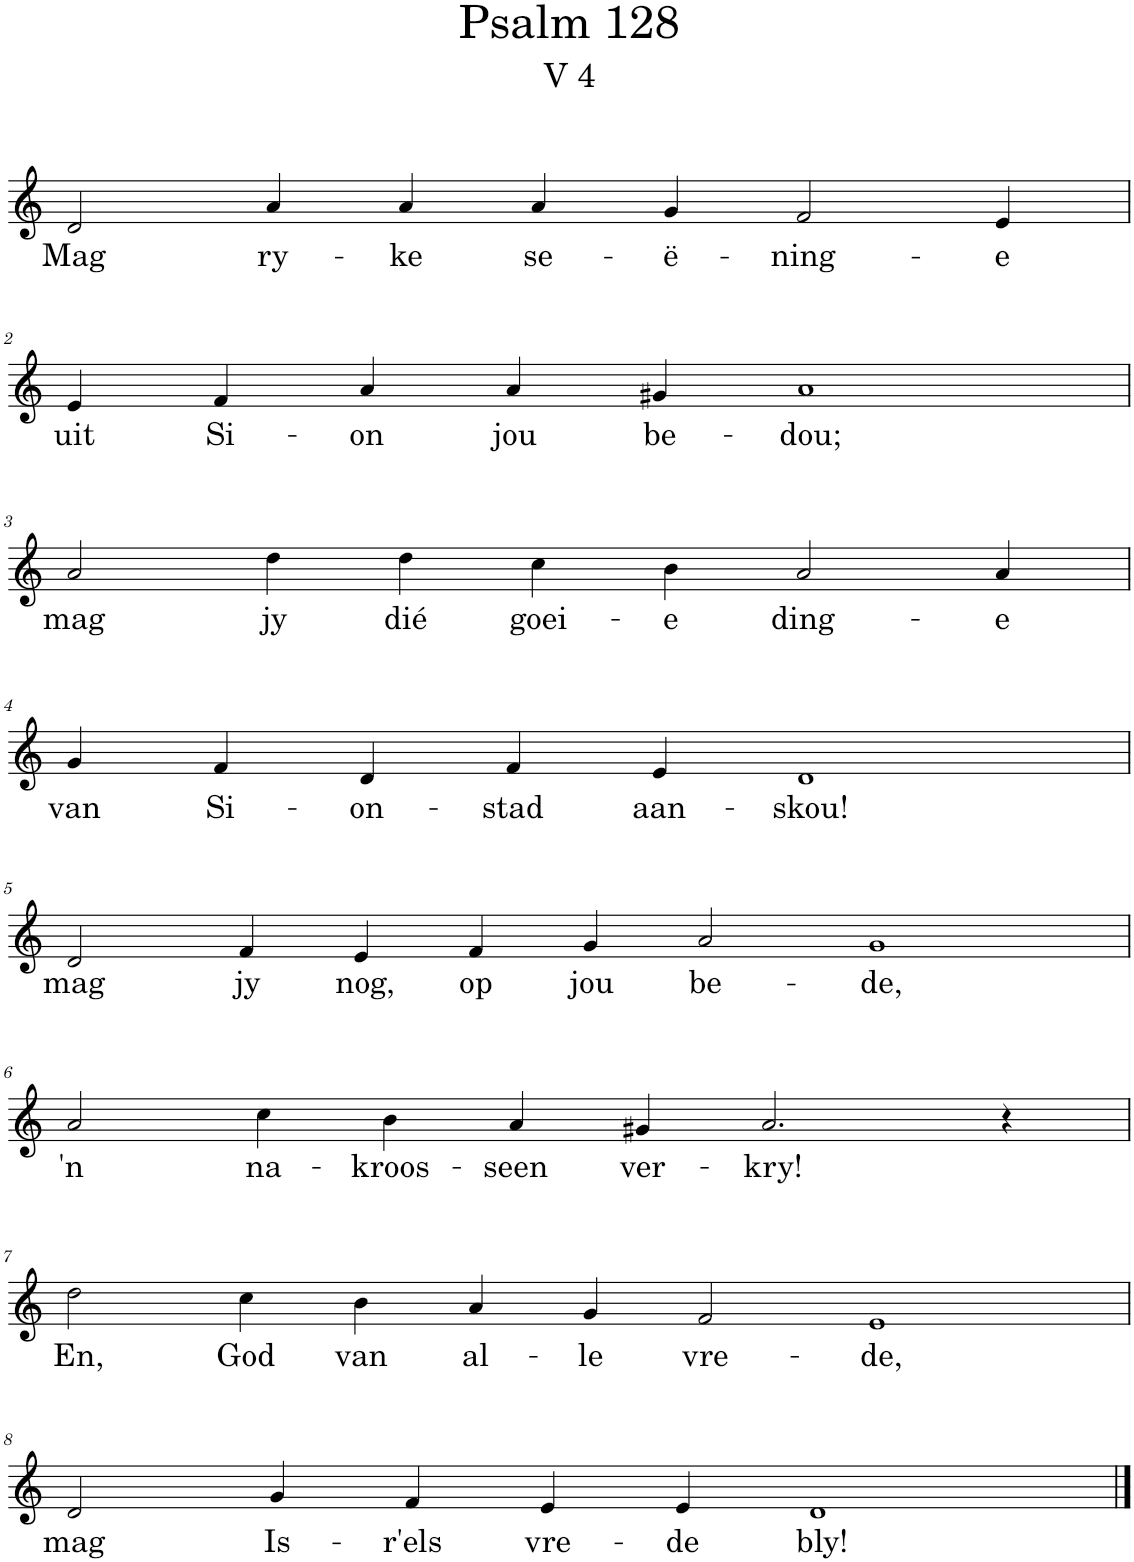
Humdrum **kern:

**kern	**text
*part1	*part1
*staff1	*staff1
*I"Pipe Organ	*
*I'Org.	*
*clefG2	*
*k[]	*
*M9/4	*
=1	=1
!	!LO:LY:b
2d/	Mag
!	!LO:LY:b
4a/	ry-
!	!LO:LY:b
4a/	-ke
!	!LO:LY:b
4a/	se-
!	!LO:LY:b
4g/	-ë-
!	!LO:LY:b
2f/	-ning-
!	!LO:LY:b
4e/	-e
!!LO:LB:g=z
=2	=2
!	!LO:LY:b
4e/	uit
!	!LO:LY:b
4f/	Si-
!	!LO:LY:b
4a/	-on
!	!LO:LY:b
4a/	jou
!	!LO:LY:b
4g#X/	be-
!	!LO:LY:b
1a	-dou;
!!LO:LB:g=z
=3	=3
!	!LO:LY:b
2a/	mag
!	!LO:LY:b
4dd\	jy
!	!LO:LY:b
4dd\	dié
!	!LO:LY:b
4cc\	goei-
!	!LO:LY:b
4b\	-e
!	!LO:LY:b
2a/	ding-
!	!LO:LY:b
4a/	-e
!!LO:LB:g=z
=4	=4
!	!LO:LY:b
4g/	van
!	!LO:LY:b
4f/	Si-
!	!LO:LY:b
4d/	-on-
!	!LO:LY:b
4f/	-stad
!	!LO:LY:b
4e/	aan-
!	!LO:LY:b
1d	-skou!
!!LO:LB:g=z
=5	=5
*M12/4	*
!	!LO:LY:b
2d/	mag
!	!LO:LY:b
4f/	jy
!	!LO:LY:b
4e/	nog,
!	!LO:LY:b
4f/	op
!	!LO:LY:b
4g/	jou
!	!LO:LY:b
2a/	be-
!	!LO:LY:b
1g	-de,
!!LO:LB:g=z
=6	=6
*M10/4	*
!	!LO:LY:b
2a/	'n
!	!LO:LY:b
4cc\	na-
!	!LO:LY:b
4b\	-kroos-
!	!LO:LY:b
4a/	-seen
!	!LO:LY:b
4g#X/	ver-
!	!LO:LY:b
2.a/	-kry!
4r	.
!!LO:LB:g=z
=7	=7
*M12/4	*
!	!LO:LY:b
2dd\	En,
!	!LO:LY:b
4cc\	God
!	!LO:LY:b
4b\	van
!	!LO:LY:b
4a/	al-
!	!LO:LY:b
4g/	-le
!	!LO:LY:b
2f/	vre-
!	!LO:LY:b
1e	-de,
!!LO:LB:g=z
=8	=8
*M10/4	*
!	!LO:LY:b
2d/	mag
!	!LO:LY:b
4g/	Is-
!	!LO:LY:b
4f/	-r'els
!	!LO:LY:b
4e/	vre-
!	!LO:LY:b
4e/	-de
!	!LO:LY:b
1d	bly!
==	==
*-	*-
